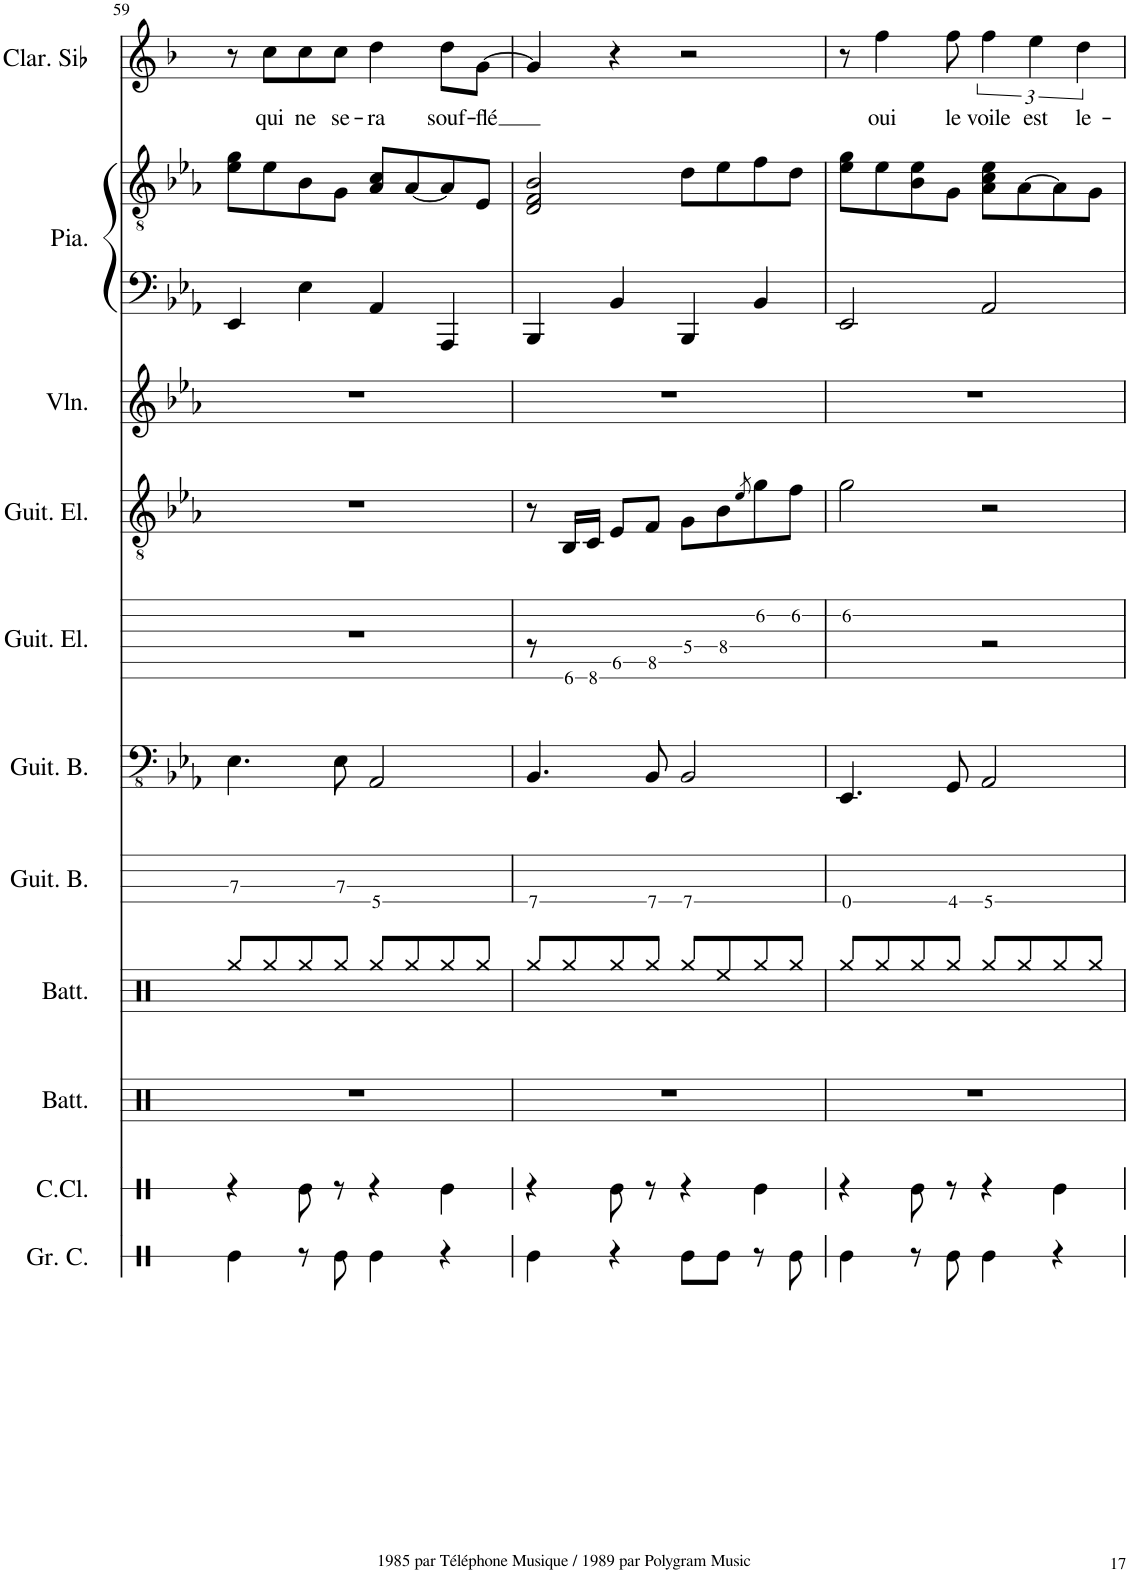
**kern	**kern	**kern	**kern	**kern	**kern	**kern	**kern	**kern	**kern	**kern	**kern	**text
*part11	*part10	*part9	*part8	*part7	*part6	*part5	*part4	*part3	*part2	*part2	*part1	*part1
*staff12	*staff11	*staff10	*staff9	*staff8	*staff7	*staff6	*staff5	*staff4	*staff3	*staff2	*staff1	*staff1
*I"Grosse caisse	*I"Caisse claire	*I"Batterie	*I"Batterie	*I"Guitare basse	*I"Guitare basse	*I"Guitare électrique	*I"Guitare électrique	*I"Violon	*I"Piano	*	*I"Clarinette en Sib	*
*I'Gr. C.	*I'C.Cl.	*I'Batt.	*I'Batt.	*I'Guit. B.	*I'Guit. B.	*I'Guit. El.	*I'Guit. El.	*I'Vln.	*I'Pia.	*	*I'Clar. Sib	*
!!LO:PB:g=z
*clefX	*clefX	*clefX	*clefX	*	*clefFv4	*	*clefGv2	*clefG2	*clefF4	*clefGv2	*clefG2	*
*	*	*	*	*	*	*	*	*	*	*	*Trd1c2	*
*k[]	*k[]	*k[]	*k[]	*k[b-e-a-]	*k[b-e-a-]	*k[b-e-a-]	*k[b-e-a-]	*k[b-e-a-]	*k[b-e-a-]	*k[b-e-a-]	*k[b-]	*
*M4/4	*M4/4	*M4/4	*M4/4	*M4/4	*M4/4	*M4/4	*M4/4	*M4/4	*M4/4	*M4/4	*M4/4	*
*met(c)	*met(c)	*met(c)	*met(c)	*met(c)	*met(c)	*met(c)	*met(c)	*met(c)	*met(c)	*met(c)	*met(c)	*
=59	=59	=59	=59	=59	=59	=59	=59	=59	=59	=59	=59	=59
4Re\	4r	1r	8Rgg/L	4.EE	4.EE-\	1r	1r	1r	4EE-/	8e-\ 8g\L	8r	.
!	!	!	!	!	!	!	!	!	!	!	!	!LO:LY:b
.	.	.	8Rgg/	.	.	.	.	.	.	8e-\	8cc\L	qui
!	!	!	!	!	!	!	!	!	!	!	!	!LO:LY:b
8r	8Re\	.	8Rgg/	.	.	.	.	.	4E-\	8B-\	8cc\	ne
!	!	!	!	!	!	!	!	!	!	!	!	!LO:LY:b
8Re\	8r	.	8Rgg/J	8EE	8EE-\	.	.	.	.	8G\J	8cc\J	se-
!	!	!	!	!	!	!	!	!	!	!	!	!LO:LY:b
4Re\	4r	.	8Rgg/L	2AAA	2AAA-/	.	.	.	4AA-/	8A-/ 8c/L	4dd\	-ra
.	.	.	8Rgg/	.	.	.	.	.	.	[8A-/	.	.
!	!	!	!	!	!	!	!	!	!	!	!	!LO:LY:b
4r	4Re\	.	8Rgg/	.	.	.	.	.	4AAA-/	8A-/]	8dd\L	souf-
!	!	!	!	!	!	!	!	!	!	!	!	!LO:LY:b
.	.	.	8Rgg/J	.	.	.	.	.	.	8E-/J	[8g\J	-flé
=60	=60	=60	=60	=60	=60	=60	=60	=60	=60	=60	=60	=60
4Re\	4r	1r	8Rgg/L	4.BBB	4.BBB-/	8r	8r	1r	4BBB-/	2D/ 2F/ 2B-/	4g/]	.
.	.	.	8Rgg/	.	.	16BB-LL	16BB-/LL	.	.	.	.	.
.	.	.	.	.	.	16CJJ	16C/JJ	.	.	.	.	.
4r	8Re\	.	8Rgg/	.	.	8E-L	8E-/L	.	4BB-/	.	4r	.
.	8r	.	8Rgg/J	8BBB	8BBB-/	8FJ	8F/J	.	.	.	.	.
8Re\L	4r	.	8Rgg/L	2BBB	2BBB-/	8GL	8G\L	.	4BBB-/	8d\L	2r	.
8Re\J	.	.	8Ree/	.	.	8B-J	8B-\	.	.	8e-\	.	.
.	.	.	.	.	.	.	8qe-/	.	.	.	.	.
8r	4Re\	.	8Rgg/	.	.	8fL	8g\	.	4BB-/	8f\	.	.
8Re\	.	.	8Rgg/J	.	.	8fJ	8f\J	.	.	8d\J	.	.
=61	=61	=61	=61	=61	=61	=61	=61	=61	=61	=61	=61	=61
4Re\	4r	1r	8Rgg/L	4.EEE	4.EEE-/	2f	2g\	1r	2EE-/	8e-\ 8g\L	8r	.
!	!	!	!	!	!	!	!	!	!	!	!	!LO:LY:b
.	.	.	8Rgg/	.	.	.	.	.	.	8e-\	4ff\	oui
8r	8Re\	.	8Rgg/	.	.	.	.	.	.	8B-\ 8e-\	.	.
!	!	!	!	!	!	!	!	!	!	!	!	!LO:LY:b
8Re\	8r	.	8Rgg/J	8AAA-	8GGG/	.	.	.	.	8G\J	8ff\	le
!	!	!	!	!	!	!	!	!	!	!	!	!LO:LY:b
4Re\	4r	.	8Rgg/L	2AAA	2AAA-/	2r	2r	.	2AA-/	8A-\ 8c\ 8e-\L	6ff\	voile
.	.	.	8Rgg/	.	.	.	.	.	.	[8A-\	.	.
!	!	!	!	!	!	!	!	!	!	!	!	!LO:LY:b
.	.	.	.	.	.	.	.	.	.	.	6ee\	est
4r	4Re\	.	8Rgg/	.	.	.	.	.	.	8A-\]	.	.
!	!	!	!	!	!	!	!	!	!	!	!	!LO:LY:b
.	.	.	.	.	.	.	.	.	.	.	6dd\	le-
.	.	.	8Rgg/J	.	.	.	.	.	.	8G\J	.	.
=	=	=	=	=	=	=	=	=	=	=	=	=
*-	*-	*-	*-	*-	*-	*-	*-	*-	*-	*-	*-	*-
